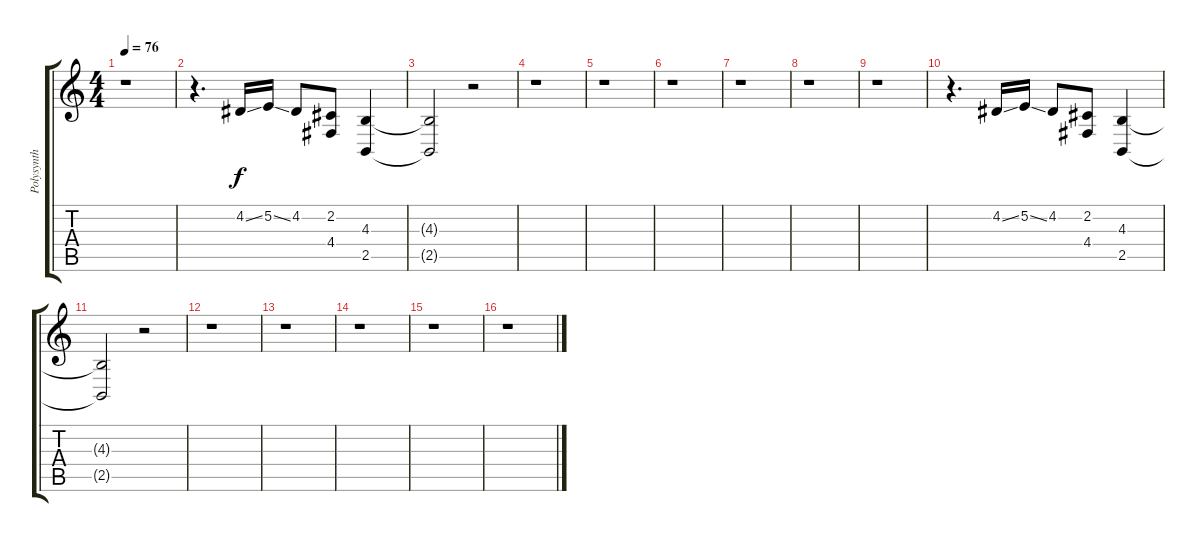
\track ("Polysynth" "Polysynth") {instrument pad3polysynth}
\staff {score tabs}
\tuning (E4 B3 G3 D3 A2 E2) {hide}
\ts (4 4)
\tempo 76
\clef g2
\ks c
r.1{dy f} |
r.4{d volume 8} 4.2{ss}.16 5.2{ss}.16 4.2.8 (2.2 4.4).8 (4.3 2.5).4{volume 4} |
(4.3{t} 2.5{t}).2 r.2 |
r.1 |
r.1 |
r.1 |
r.1 |
r.1 |
r.1 |
r.4{d volume 8} 4.2{ss}.16 5.2{ss}.16 4.2.8 (2.2 4.4).8 (4.3 2.5).4{volume 4} |
(4.3{t} 2.5{t}).2 r.2 |
r.1 |
r.1 |
r.1 |
r.1 |
r.1
